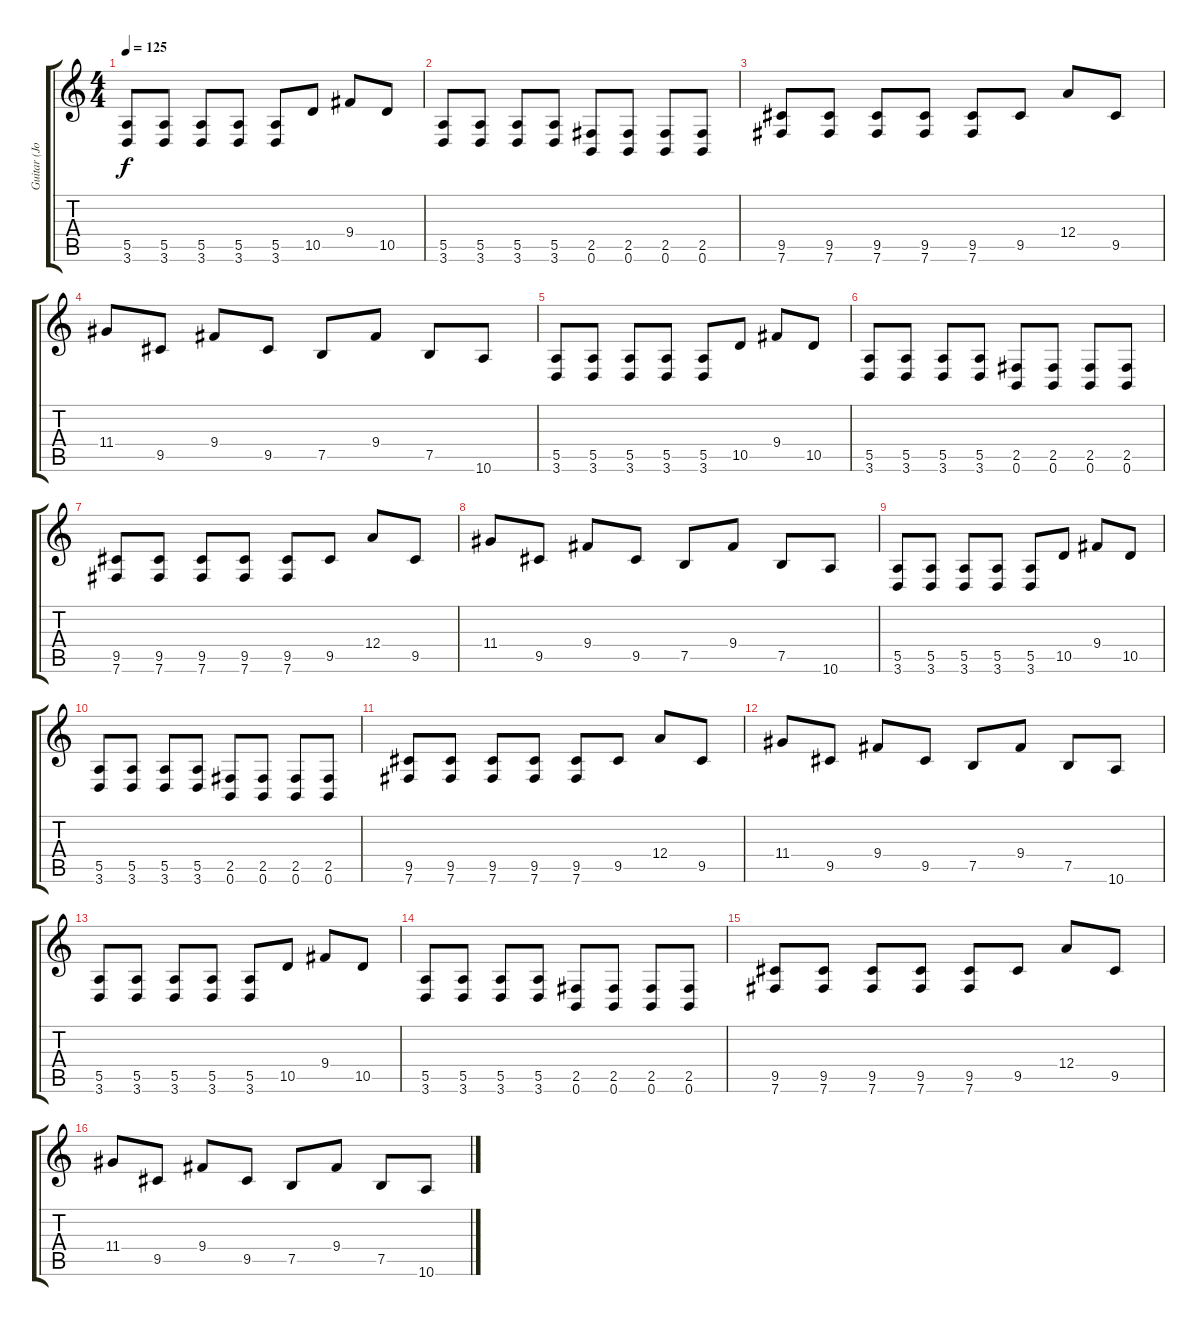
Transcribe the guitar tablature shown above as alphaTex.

\track ("Guitar (Johan Goderberg)" "Guitar (Jo") {instrument distortionguitar}
\staff {score tabs}
\tuning (B3 Gb3 D3 A2 E2 B1) {hide}
\ts (4 4)
\tempo 125
\clef g2
\ks c
(5.5 3.6).8{dy f} (5.5 3.6).8 (5.5 3.6).8 (5.5 3.6).8 (5.5 3.6).8 10.5.8 9.4.8 10.5.8 |
(5.5 3.6).8 (5.5 3.6).8 (5.5 3.6).8 (5.5 3.6).8 (2.5 0.6).8 (2.5 0.6).8 (2.5 0.6).8 (2.5 0.6).8 |
(9.5 7.6).8 (9.5 7.6).8 (9.5 7.6).8 (9.5 7.6).8 (9.5 7.6).8 9.5.8 12.4.8 9.5.8 |
11.4.8 9.5.8 9.4.8 9.5.8 7.5.8 9.4.8 7.5.8 10.6.8 |
(5.5 3.6).8 (5.5 3.6).8 (5.5 3.6).8 (5.5 3.6).8 (5.5 3.6).8 10.5.8 9.4.8 10.5.8 |
(5.5 3.6).8 (5.5 3.6).8 (5.5 3.6).8 (5.5 3.6).8 (2.5 0.6).8 (2.5 0.6).8 (2.5 0.6).8 (2.5 0.6).8 |
(9.5 7.6).8 (9.5 7.6).8 (9.5 7.6).8 (9.5 7.6).8 (9.5 7.6).8 9.5.8 12.4.8 9.5.8 |
11.4.8 9.5.8 9.4.8 9.5.8 7.5.8 9.4.8 7.5.8 10.6.8 |
(5.5 3.6).8 (5.5 3.6).8 (5.5 3.6).8 (5.5 3.6).8 (5.5 3.6).8 10.5.8 9.4.8 10.5.8 |
(5.5 3.6).8 (5.5 3.6).8 (5.5 3.6).8 (5.5 3.6).8 (2.5 0.6).8 (2.5 0.6).8 (2.5 0.6).8 (2.5 0.6).8 |
(9.5 7.6).8 (9.5 7.6).8 (9.5 7.6).8 (9.5 7.6).8 (9.5 7.6).8 9.5.8 12.4.8 9.5.8 |
11.4.8 9.5.8 9.4.8 9.5.8 7.5.8 9.4.8 7.5.8 10.6.8 |
(5.5 3.6).8 (5.5 3.6).8 (5.5 3.6).8 (5.5 3.6).8 (5.5 3.6).8 10.5.8 9.4.8 10.5.8 |
(5.5 3.6).8 (5.5 3.6).8 (5.5 3.6).8 (5.5 3.6).8 (2.5 0.6).8 (2.5 0.6).8 (2.5 0.6).8 (2.5 0.6).8 |
(9.5 7.6).8 (9.5 7.6).8 (9.5 7.6).8 (9.5 7.6).8 (9.5 7.6).8 9.5.8 12.4.8 9.5.8 |
11.4.8 9.5.8 9.4.8 9.5.8 7.5.8 9.4.8 7.5.8 10.6.8
